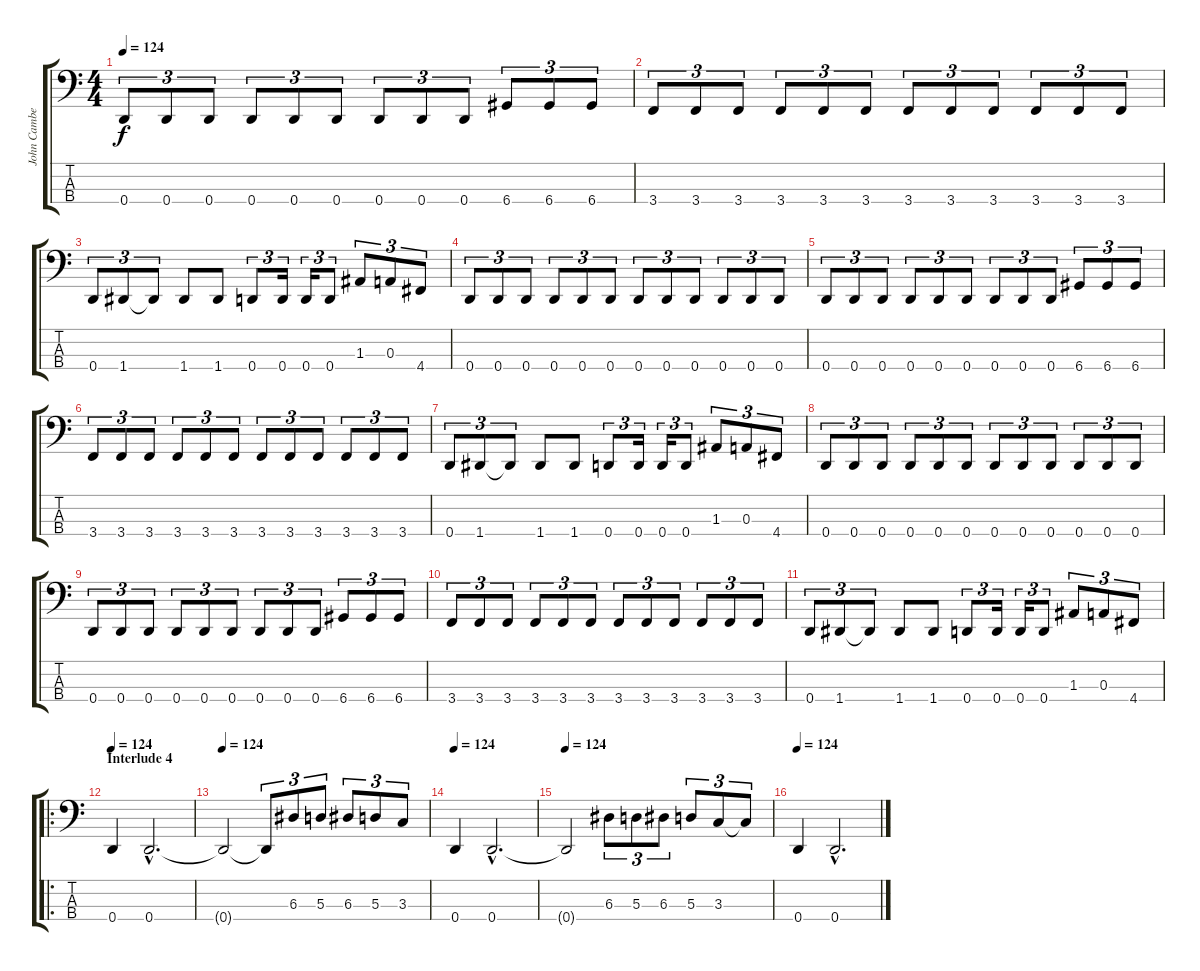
\track ("John Cambell" "John Cambe") {instrument electricbassfinger}
\staff {score tabs}
\tuning (G2 D2 A1 D1) {hide}
\ts (4 4)
\tempo 124
\clef f4
\ks c
0.4.8{tu (3 2) dy f} 0.4.8{tu (3 2)} 0.4.8{tu (3 2)} 0.4.8{tu (3 2)} 0.4.8{tu (3 2)} 0.4.8{tu (3 2)} 0.4.8{tu (3 2)} 0.4.8{tu (3 2)} 0.4.8{tu (3 2)} 6.4.8{tu (3 2)} 6.4.8{tu (3 2)} 6.4.8{tu (3 2)} |
3.4.8{tu (3 2)} 3.4.8{tu (3 2)} 3.4.8{tu (3 2)} 3.4.8{tu (3 2)} 3.4.8{tu (3 2)} 3.4.8{tu (3 2)} 3.4.8{tu (3 2)} 3.4.8{tu (3 2)} 3.4.8{tu (3 2)} 3.4.8{tu (3 2)} 3.4.8{tu (3 2)} 3.4.8{tu (3 2)} |
0.4.8{tu (3 2)} 1.4.8{tu (3 2)} 1.4{t}.8{tu (3 2)} 1.4.8 1.4.8 0.4.8{tu (3 2)} 0.4.16{tu (3 2)} 0.4.16{tu (3 2)} 0.4.8{tu (3 2)} 1.3.8{tu (3 2)} 0.3.8{tu (3 2)} 4.4.8{tu (3 2)} |
0.4.8{tu (3 2)} 0.4.8{tu (3 2)} 0.4.8{tu (3 2)} 0.4.8{tu (3 2)} 0.4.8{tu (3 2)} 0.4.8{tu (3 2)} 0.4.8{tu (3 2)} 0.4.8{tu (3 2)} 0.4.8{tu (3 2)} 0.4.8{tu (3 2)} 0.4.8{tu (3 2)} 0.4.8{tu (3 2)} |
0.4.8{tu (3 2)} 0.4.8{tu (3 2)} 0.4.8{tu (3 2)} 0.4.8{tu (3 2)} 0.4.8{tu (3 2)} 0.4.8{tu (3 2)} 0.4.8{tu (3 2)} 0.4.8{tu (3 2)} 0.4.8{tu (3 2)} 6.4.8{tu (3 2)} 6.4.8{tu (3 2)} 6.4.8{tu (3 2)} |
3.4.8{tu (3 2)} 3.4.8{tu (3 2)} 3.4.8{tu (3 2)} 3.4.8{tu (3 2)} 3.4.8{tu (3 2)} 3.4.8{tu (3 2)} 3.4.8{tu (3 2)} 3.4.8{tu (3 2)} 3.4.8{tu (3 2)} 3.4.8{tu (3 2)} 3.4.8{tu (3 2)} 3.4.8{tu (3 2)} |
0.4.8{tu (3 2)} 1.4.8{tu (3 2)} 1.4{t}.8{tu (3 2)} 1.4.8 1.4.8 0.4.8{tu (3 2)} 0.4.16{tu (3 2)} 0.4.16{tu (3 2)} 0.4.8{tu (3 2)} 1.3.8{tu (3 2)} 0.3.8{tu (3 2)} 4.4.8{tu (3 2)} |
0.4.8{tu (3 2)} 0.4.8{tu (3 2)} 0.4.8{tu (3 2)} 0.4.8{tu (3 2)} 0.4.8{tu (3 2)} 0.4.8{tu (3 2)} 0.4.8{tu (3 2)} 0.4.8{tu (3 2)} 0.4.8{tu (3 2)} 0.4.8{tu (3 2)} 0.4.8{tu (3 2)} 0.4.8{tu (3 2)} |
0.4.8{tu (3 2)} 0.4.8{tu (3 2)} 0.4.8{tu (3 2)} 0.4.8{tu (3 2)} 0.4.8{tu (3 2)} 0.4.8{tu (3 2)} 0.4.8{tu (3 2)} 0.4.8{tu (3 2)} 0.4.8{tu (3 2)} 6.4.8{tu (3 2)} 6.4.8{tu (3 2)} 6.4.8{tu (3 2)} |
3.4.8{tu (3 2)} 3.4.8{tu (3 2)} 3.4.8{tu (3 2)} 3.4.8{tu (3 2)} 3.4.8{tu (3 2)} 3.4.8{tu (3 2)} 3.4.8{tu (3 2)} 3.4.8{tu (3 2)} 3.4.8{tu (3 2)} 3.4.8{tu (3 2)} 3.4.8{tu (3 2)} 3.4.8{tu (3 2)} |
0.4.8{tu (3 2)} 1.4.8{tu (3 2)} 1.4{t}.8{tu (3 2)} 1.4.8 1.4.8 0.4.8{tu (3 2)} 0.4.16{tu (3 2)} 0.4.16{tu (3 2)} 0.4.8{tu (3 2)} 1.3.8{tu (3 2)} 0.3.8{tu (3 2)} 4.4.8{tu (3 2)} |
\ro
\section ("" "Interlude 4")
\tempo 124
0.4.4 0.4{hac}.2{d} |
\tempo 124
0.4{t}.2 0.4{t}.8{tu (3 2)} 6.3.8{tu (3 2)} 5.3.8{tu (3 2)} 6.3.8{tu (3 2)} 5.3.8{tu (3 2)} 3.3.8{tu (3 2)} |
\tempo 124
0.4.4 0.4{hac}.2{d} |
\tempo 124
0.4{t}.2 6.3.8{tu (3 2)} 5.3.8{tu (3 2)} 6.3.8{tu (3 2)} 5.3.8{tu (3 2)} 3.3.8{tu (3 2)} 3.3{t}.8{tu (3 2)} |
\tempo 124
0.4.4 0.4{hac}.2{d}
